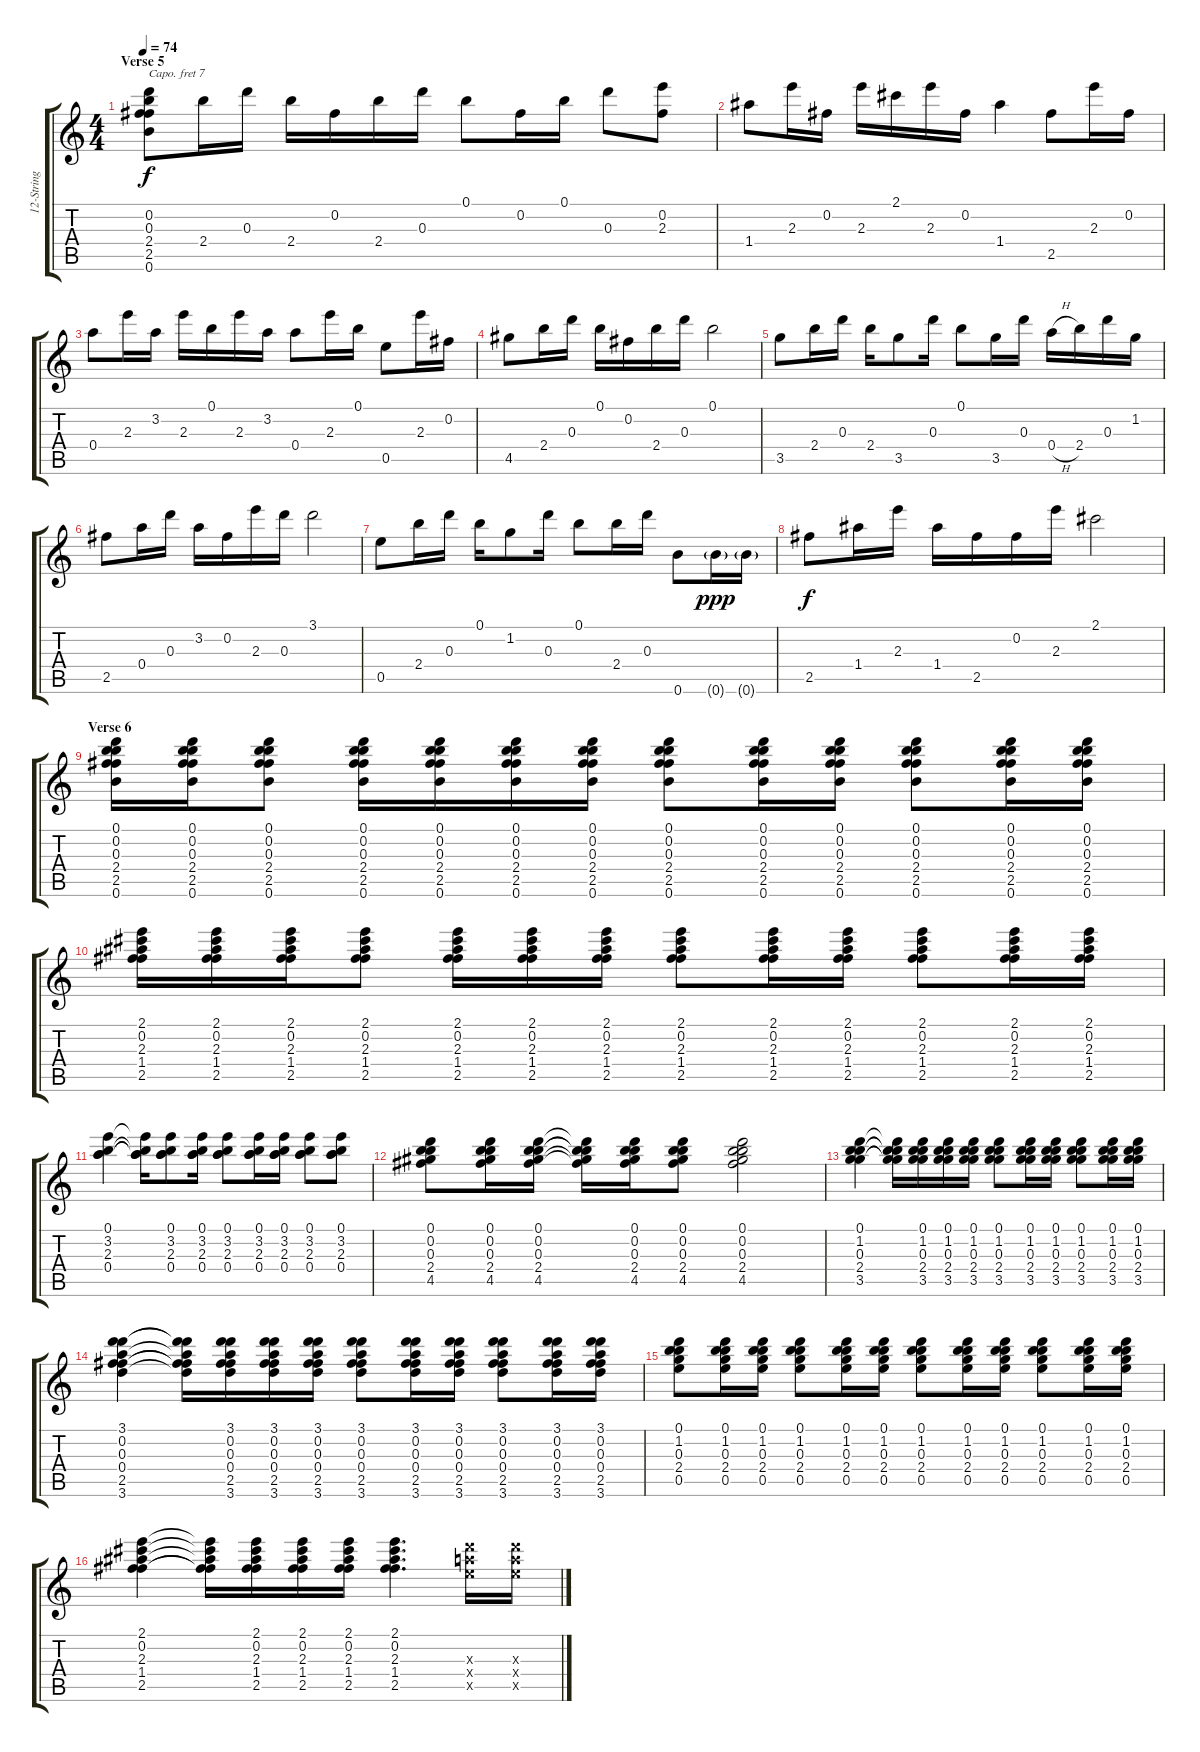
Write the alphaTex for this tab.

\track ("12-String FX" "12-String ") {instrument electricguitarclean}
\staff {score tabs}
\capo 7
\tuning (E4 B3 G4 D4 A3 E3) {hide}
\ts (4 4)
\section ("" "Verse 5")
\tempo 74
\clef g2
\ks c
(0.2 0.3 2.4 2.5 0.6).8{dy f} 2.4.16 0.3.16 2.4.16 0.2.16 2.4.16 0.3.16 0.1.8 0.2.16 0.1.16 0.3.8 (0.2 2.3).8 |
1.4.8 2.3.16 0.2.16 2.3.16 2.1.16 2.3.16 0.2.16 1.4.4 2.5.8 2.3.16 0.2.16 |
0.4.8 2.3.16 3.2.16 2.3.16 0.1.16 2.3.16 3.2.16 0.4.8 2.3.16 0.1.16 0.5.8 2.3.16 0.2.16 |
4.5.8 2.4.16 0.3.16 0.1.16 0.2.16 2.4.16 0.3.16 0.1.2 |
3.5.8 2.4.16 0.3.16 2.4.16 3.5.8 0.3.16 0.1.8 3.5.16 0.3.16 0.4{h}.16 2.4.16 0.3.16 1.2.16 |
2.5.8 0.4.16 0.3.16 3.2.16 0.2.16 2.3.16 0.3.16 3.1.2 |
0.5.8 2.4.16 0.3.16 0.1.16 1.2.8 0.3.16 0.1.8 2.4.16 0.3.16 0.6.8 0.6{g}.16{dy ppp} 0.6{g}.16 |
2.5.8{dy f} 1.4.16 2.3.16 1.4.16 2.5.16 0.2.16 2.3.16 2.1.2 |
\section ("" "Verse 6")
(0.1 0.2 0.3 2.4 2.5 0.6).16 (0.1 0.2 0.3 2.4 2.5 0.6).16 (0.1 0.2 0.3 2.4 2.5 0.6).8 (0.1 0.2 0.3 2.4 2.5 0.6).16 (0.1 0.2 0.3 2.4 2.5 0.6).16 (0.1 0.2 0.3 2.4 2.5 0.6).16 (0.1 0.2 0.3 2.4 2.5 0.6).16 (0.1 0.2 0.3 2.4 2.5 0.6).8 (0.1 0.2 0.3 2.4 2.5 0.6).16 (0.1 0.2 0.3 2.4 2.5 0.6).16 (0.1 0.2 0.3 2.4 2.5 0.6).8 (0.1 0.2 0.3 2.4 2.5 0.6).16 (0.1 0.2 0.3 2.4 2.5 0.6).16 |
(2.1 0.2 2.3 1.4 2.5).16 (2.1 0.2 2.3 1.4 2.5).16 (2.1 0.2 2.3 1.4 2.5).16 (2.1 0.2 2.3 1.4 2.5).8 (2.1 0.2 2.3 1.4 2.5).16 (2.1 0.2 2.3 1.4 2.5).16 (2.1 0.2 2.3 1.4 2.5).16 (2.1 0.2 2.3 1.4 2.5).8 (2.1 0.2 2.3 1.4 2.5).16 (2.1 0.2 2.3 1.4 2.5).16 (2.1 0.2 2.3 1.4 2.5).8 (2.1 0.2 2.3 1.4 2.5).16 (2.1 0.2 2.3 1.4 2.5).16 |
(0.1 3.2 2.3 0.4).4 (0.1{t} 3.2{t} 2.3{t} 0.4{t}).16 (0.1 3.2 2.3 0.4).8 (0.1 3.2 2.3 0.4).16 (0.1 3.2 2.3 0.4).8 (0.1 3.2 2.3 0.4).16 (0.1 3.2 2.3 0.4).16 (0.1 3.2 2.3 0.4).8 (0.1 3.2 2.3 0.4).8 |
(0.1 0.2 0.3 2.4 4.5).8 (0.1 0.2 0.3 2.4 4.5).16 (0.1 0.2 0.3 2.4 4.5).16 (0.1{t} 0.2{t} 0.3{t} 2.4{t} 4.5{t}).16 (0.1 0.2 0.3 2.4 4.5).16 (0.1 0.2 0.3 2.4 4.5).8 (0.1 0.2 0.3 2.4 4.5).2 |
(0.1 1.2 0.3 2.4 3.5).4 (0.1{t} 1.2{t} 0.3{t} 2.4{t} 3.5{t}).16 (0.1 1.2 0.3 2.4 3.5).16 (0.1 1.2 0.3 2.4 3.5).16 (0.1 1.2 0.3 2.4 3.5).16 (0.1 1.2 0.3 2.4 3.5).8 (0.1 1.2 0.3 2.4 3.5).16 (0.1 1.2 0.3 2.4 3.5).16 (0.1 1.2 0.3 2.4 3.5).8 (0.1 1.2 0.3 2.4 3.5).16 (0.1 1.2 0.3 2.4 3.5).16 |
(3.1 0.2 0.3 0.4 2.5 3.6).4 (3.1{t} 0.2{t} 0.3{t} 0.4{t} 2.5{t} 3.6{t}).16 (3.1 0.2 0.3 0.4 2.5 3.6).16 (3.1 0.2 0.3 0.4 2.5 3.6).16 (3.1 0.2 0.3 0.4 2.5 3.6).16 (3.1 0.2 0.3 0.4 2.5 3.6).8 (3.1 0.2 0.3 0.4 2.5 3.6).16 (3.1 0.2 0.3 0.4 2.5 3.6).16 (3.1 0.2 0.3 0.4 2.5 3.6).8 (3.1 0.2 0.3 0.4 2.5 3.6).16 (3.1 0.2 0.3 0.4 2.5 3.6).16 |
(0.1 1.2 0.3 2.4 0.5).8 (0.1 1.2 0.3 2.4 0.5).16 (0.1 1.2 0.3 2.4 0.5).16 (0.1 1.2 0.3 2.4 0.5).8 (0.1 1.2 0.3 2.4 0.5).16 (0.1 1.2 0.3 2.4 0.5).16 (0.1 1.2 0.3 2.4 0.5).8 (0.1 1.2 0.3 2.4 0.5).16 (0.1 1.2 0.3 2.4 0.5).16 (0.1 1.2 0.3 2.4 0.5).8 (0.1 1.2 0.3 2.4 0.5).16 (0.1 1.2 0.3 2.4 0.5).16 |
(2.1 0.2 2.3 1.4 2.5).4 (2.1{t} 0.2{t} 2.3{t} 1.4{t} 2.5{t}).16 (2.1 0.2 2.3 1.4 2.5).16 (2.1 0.2 2.3 1.4 2.5).16 (2.1 0.2 2.3 1.4 2.5).16 (2.1 0.2 2.3 1.4 2.5).4{d} (0.3{x} 0.4{x} 0.5{x}).16 (0.3{x} 0.4{x} 0.5{x}).16
